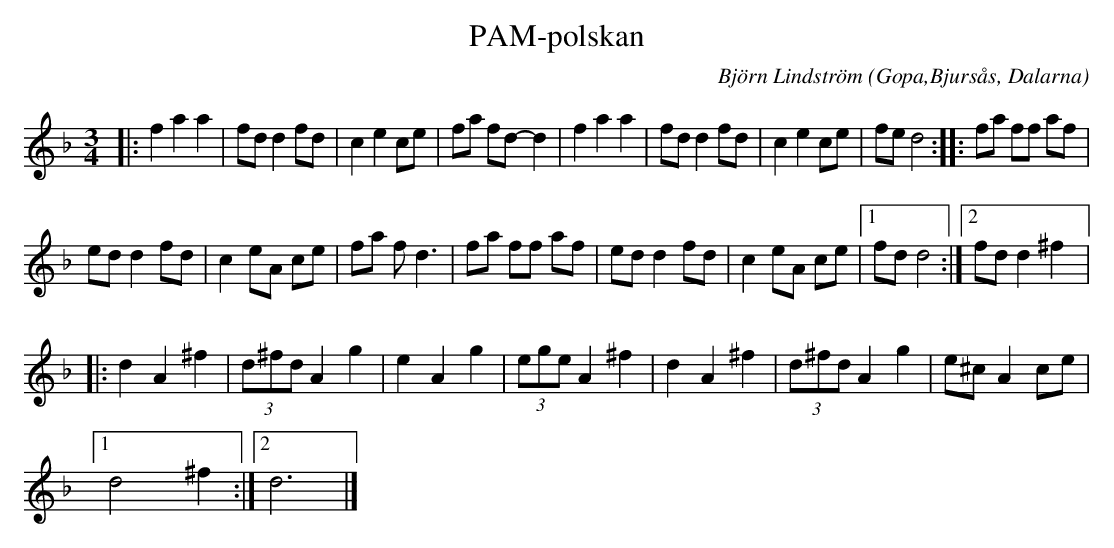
X:1
T:PAM-polskan
C:Björn Lindström
O:Gopa,Bjursås, Dalarna
M:3/4
L:1/8
K:Dm, D
|:f2 a2 a2 | fd d2 fd | c2 e2 ce | fa fd- d2 | f2 a2 a2 | fd d2 fd | c2 e2 ce | fe d4 :: fa ff af | %9
 ed d2 fd | c2 eA ce | fa f d3 | fa ff af | ed d2 fd | c2 eA ce |1 fd d4 :|2 fd d2 ^f2 |: %17
 d2 A2 ^f2 | (3d^fd A2 g2 | e2 A2 g2 | (3ege A2 ^f2 | d2 A2 ^f2 | (3d^fd A2 g2 |$ e^c A2 ce |1 %24
 d4 ^f2 :|2 d6 |]
